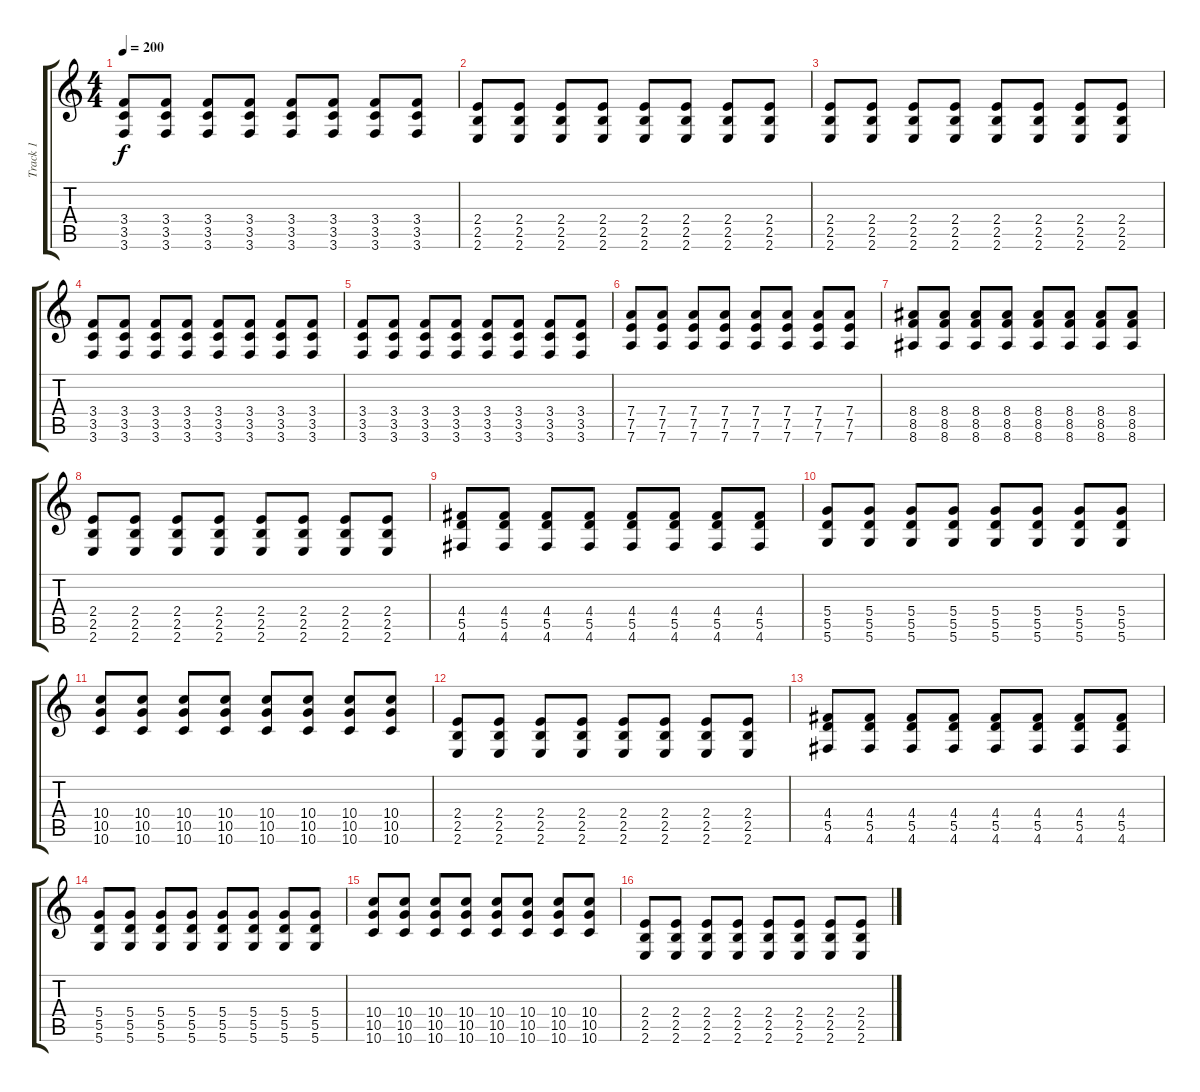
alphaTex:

\track ("Track 1" "Track 1") {instrument distortionguitar}
\staff {score tabs}
\tuning (E4 B3 G3 D3 A2 D2) {hide}
\ts (4 4)
\tempo 200
\clef g2
\ks c
(3.4 3.5 3.6).8{dy f} (3.4 3.5 3.6).8 (3.4 3.5 3.6).8 (3.4 3.5 3.6).8 (3.4 3.5 3.6).8 (3.4 3.5 3.6).8 (3.4 3.5 3.6).8 (3.4 3.5 3.6).8 |
(2.4 2.5 2.6).8 (2.4 2.5 2.6).8 (2.4 2.5 2.6).8 (2.4 2.5 2.6).8 (2.4 2.5 2.6).8 (2.4 2.5 2.6).8 (2.4 2.5 2.6).8 (2.4 2.5 2.6).8 |
(2.4 2.5 2.6).8 (2.4 2.5 2.6).8 (2.4 2.5 2.6).8 (2.4 2.5 2.6).8 (2.4 2.5 2.6).8 (2.4 2.5 2.6).8 (2.4 2.5 2.6).8 (2.4 2.5 2.6).8 |
(3.4 3.5 3.6).8 (3.4 3.5 3.6).8 (3.4 3.5 3.6).8 (3.4 3.5 3.6).8 (3.4 3.5 3.6).8 (3.4 3.5 3.6).8 (3.4 3.5 3.6).8 (3.4 3.5 3.6).8 |
(3.4 3.5 3.6).8 (3.4 3.5 3.6).8 (3.4 3.5 3.6).8 (3.4 3.5 3.6).8 (3.4 3.5 3.6).8 (3.4 3.5 3.6).8 (3.4 3.5 3.6).8 (3.4 3.5 3.6).8 |
(7.4 7.5 7.6).8 (7.4 7.5 7.6).8 (7.4 7.5 7.6).8 (7.4 7.5 7.6).8 (7.4 7.5 7.6).8 (7.4 7.5 7.6).8 (7.4 7.5 7.6).8 (7.4 7.5 7.6).8 |
(8.4 8.5 8.6).8 (8.4 8.5 8.6).8 (8.4 8.5 8.6).8 (8.4 8.5 8.6).8 (8.4 8.5 8.6).8 (8.4 8.5 8.6).8 (8.4 8.5 8.6).8 (8.4 8.5 8.6).8 |
(2.4 2.5 2.6).8 (2.4 2.5 2.6).8 (2.4 2.5 2.6).8 (2.4 2.5 2.6).8 (2.4 2.5 2.6).8 (2.4 2.5 2.6).8 (2.4 2.5 2.6).8 (2.4 2.5 2.6).8 |
(4.4 5.5 4.6).8 (4.4 5.5 4.6).8 (4.4 5.5 4.6).8 (4.4 5.5 4.6).8 (4.4 5.5 4.6).8 (4.4 5.5 4.6).8 (4.4 5.5 4.6).8 (4.4 5.5 4.6).8 |
(5.4 5.5 5.6).8 (5.4 5.5 5.6).8 (5.4 5.5 5.6).8 (5.4 5.5 5.6).8 (5.4 5.5 5.6).8 (5.4 5.5 5.6).8 (5.4 5.5 5.6).8 (5.4 5.5 5.6).8 |
(10.4 10.5 10.6).8 (10.4 10.5 10.6).8 (10.4 10.5 10.6).8 (10.4 10.5 10.6).8 (10.4 10.5 10.6).8 (10.4 10.5 10.6).8 (10.4 10.5 10.6).8 (10.4 10.5 10.6).8 |
(2.4 2.5 2.6).8 (2.4 2.5 2.6).8 (2.4 2.5 2.6).8 (2.4 2.5 2.6).8 (2.4 2.5 2.6).8 (2.4 2.5 2.6).8 (2.4 2.5 2.6).8 (2.4 2.5 2.6).8 |
(4.4 5.5 4.6).8 (4.4 5.5 4.6).8 (4.4 5.5 4.6).8 (4.4 5.5 4.6).8 (4.4 5.5 4.6).8 (4.4 5.5 4.6).8 (4.4 5.5 4.6).8 (4.4 5.5 4.6).8 |
(5.4 5.5 5.6).8 (5.4 5.5 5.6).8 (5.4 5.5 5.6).8 (5.4 5.5 5.6).8 (5.4 5.5 5.6).8 (5.4 5.5 5.6).8 (5.4 5.5 5.6).8 (5.4 5.5 5.6).8 |
(10.4 10.5 10.6).8 (10.4 10.5 10.6).8 (10.4 10.5 10.6).8 (10.4 10.5 10.6).8 (10.4 10.5 10.6).8 (10.4 10.5 10.6).8 (10.4 10.5 10.6).8 (10.4 10.5 10.6).8 |
(2.4 2.5 2.6).8 (2.4 2.5 2.6).8 (2.4 2.5 2.6).8 (2.4 2.5 2.6).8 (2.4 2.5 2.6).8 (2.4 2.5 2.6).8 (2.4 2.5 2.6).8 (2.4 2.5 2.6).8
